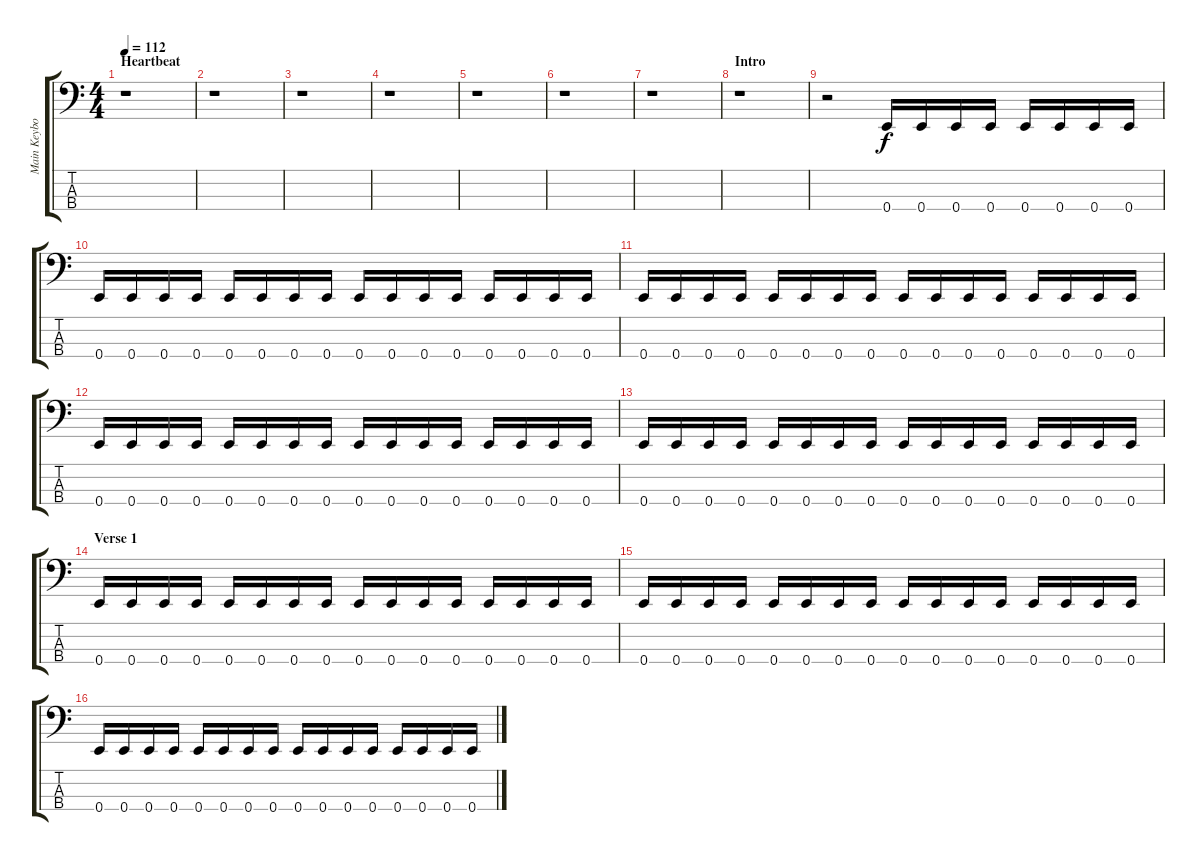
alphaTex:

\track ("Main Keyboard Melody" "Main Keybo") {instrument slapbass2}
\staff {score tabs}
\tuning (G2 D2 A1 E1) {hide}
\ts (4 4)
\section ("" "Heartbeat")
\tempo 112
\clef f4
\ks c
r.1{dy f instrument slapbass2} |
r.1 |
r.1 |
r.1 |
r.1 |
r.1 |
r.1 |
\section ("" "Intro")
r.1 |
r.2 0.4.16{volume 0} 0.4.16{volume 1} 0.4.16{volume 2} 0.4.16{volume 3} 0.4.16{volume 3} 0.4.16{volume 3} 0.4.16{volume 4} 0.4.16{volume 4} |
0.4.16{volume 4} 0.4.16{volume 5} 0.4.16{volume 6} 0.4.16{volume 7} 0.4.16{volume 7} 0.4.16{volume 8} 0.4.16{volume 8} 0.4.16{volume 8} 0.4.16{volume 8} 0.4.16{volume 9} 0.4.16{volume 9} 0.4.16{volume 9} 0.4.16{volume 10} 0.4.16{volume 10} 0.4.16{volume 10} 0.4.16{volume 10} |
0.4.16 0.4.16 0.4.16 0.4.16 0.4.16 0.4.16 0.4.16 0.4.16 0.4.16 0.4.16 0.4.16 0.4.16 0.4.16 0.4.16 0.4.16 0.4.16 |
0.4.16 0.4.16 0.4.16 0.4.16 0.4.16 0.4.16 0.4.16 0.4.16 0.4.16 0.4.16 0.4.16 0.4.16 0.4.16 0.4.16 0.4.16 0.4.16 |
0.4.16 0.4.16 0.4.16 0.4.16 0.4.16 0.4.16 0.4.16 0.4.16 0.4.16 0.4.16 0.4.16 0.4.16 0.4.16 0.4.16 0.4.16 0.4.16 |
\section ("" "Verse 1")
0.4.16 0.4.16 0.4.16 0.4.16 0.4.16 0.4.16 0.4.16 0.4.16 0.4.16 0.4.16 0.4.16 0.4.16 0.4.16 0.4.16 0.4.16 0.4.16 |
0.4.16 0.4.16 0.4.16 0.4.16 0.4.16 0.4.16 0.4.16 0.4.16 0.4.16 0.4.16 0.4.16 0.4.16 0.4.16 0.4.16 0.4.16 0.4.16 |
0.4.16 0.4.16 0.4.16 0.4.16 0.4.16 0.4.16 0.4.16 0.4.16 0.4.16 0.4.16 0.4.16 0.4.16 0.4.16 0.4.16 0.4.16 0.4.16
